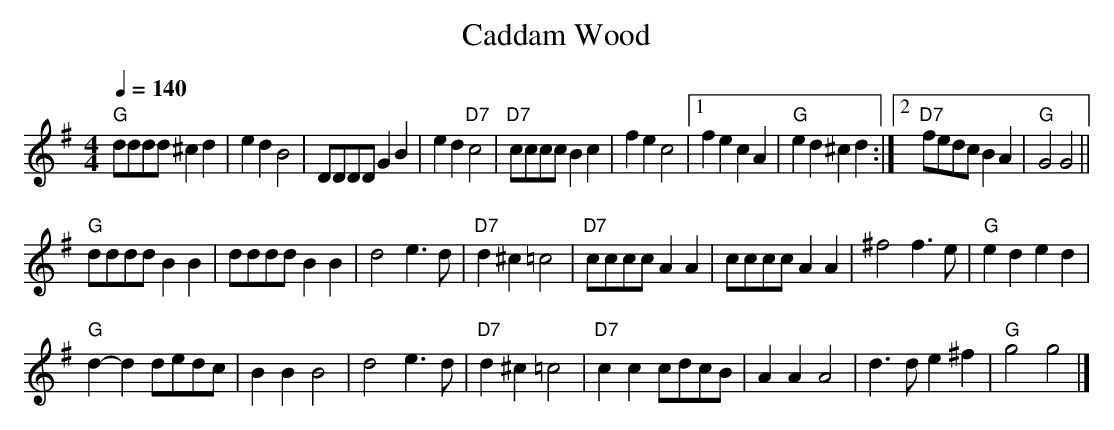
X:1
T: Caddam Wood
M: 4/4
L: 1/4
Q: 140
K: Gmaj
"G" d/d/d/d/ ^c d | e d B2 | D/D/D/D/ G B | e d "D7" c2 |\
   "D7" c/c/c/c/ B c | f e c2 | [1 f e c A | "G" e d ^c d :|\
   [2 "D7" f/e/d/c/  B A | "G" G2 G2 ||
"G" d/d/d/d/ B B | d/d/d/d/ B B | d2 e>d | "D7" d ^c =c2 |\
   "D7" c/c/c/c/ A A | c/c/c/c/ A A | ^f2 f>e | "G" e d e d |
   "G" d-d d/e/d/c/ | B B B2 | d2 e>d | "D7" d ^c =c2  |\
   "D7" c c c/d/c/B/ | A A A2 | d>d e ^f | "G" g2 g2 |]
